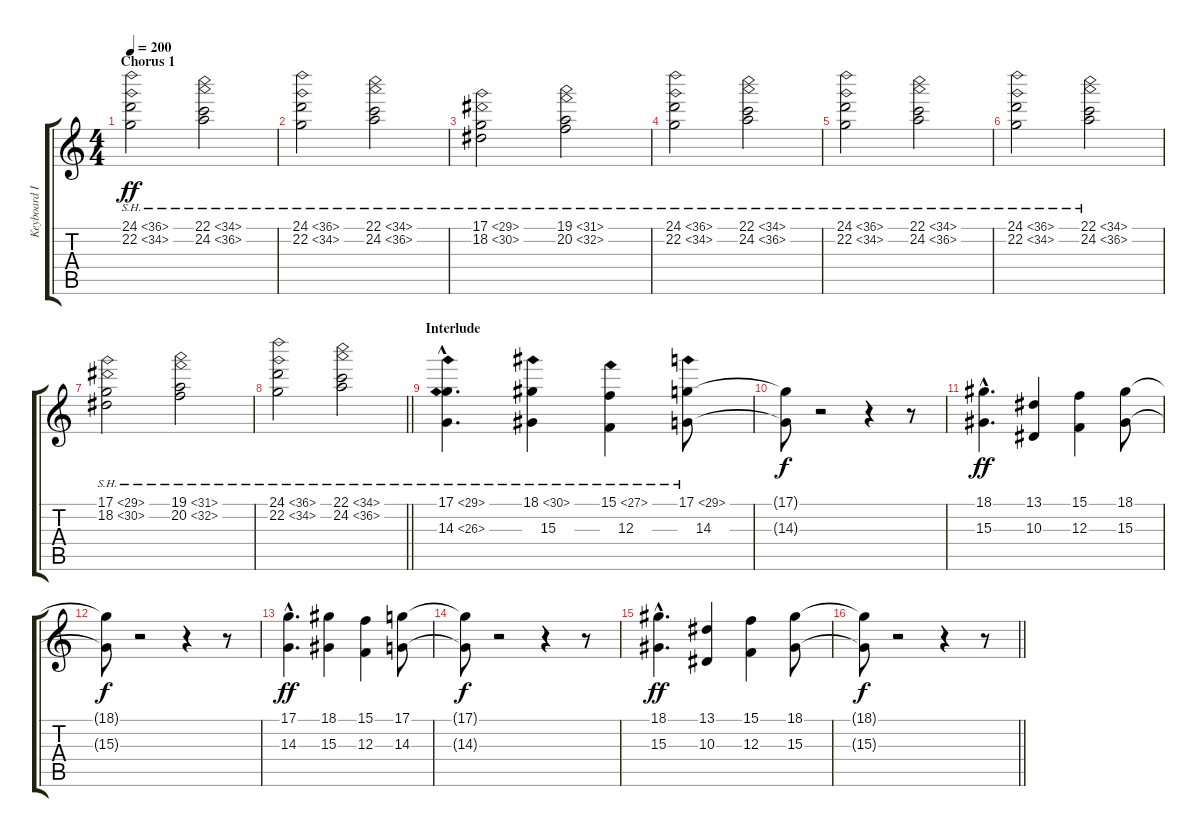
\track ("Keyboard I" "Keyboard I") {instrument pad1newage}
\staff {score tabs}
\tuning (D4 A3 F3 C3 G2 D2) {hide}
\ts (4 4)
\section ("" "Chorus 1")
\tempo 200
\clef g2
\ks c
(24.1{sh 12} 22.2{sh 12}).2{dy ff volume 10} (22.1{sh 12} 24.2{sh 12}).2 |
(24.1{sh 12} 22.2{sh 12}).2{volume 10} (22.1{sh 12} 24.2{sh 12}).2 |
(17.1{sh 12} 18.2{sh 12}).2 (19.1{sh 12} 20.2{sh 12}).2 |
(24.1{sh 12} 22.2{sh 12}).2{volume 10} (22.1{sh 12} 24.2{sh 12}).2 |
(24.1{sh 12} 22.2{sh 12}).2{volume 10} (22.1{sh 12} 24.2{sh 12}).2 |
(24.1{sh 12} 22.2{sh 12}).2{volume 10} (22.1{sh 12} 24.2{sh 12}).2 |
(17.1{sh 12} 18.2{sh 12}).2 (19.1{sh 12} 20.2{sh 12}).2 |
\barLineRight lightlight
(24.1{sh 12} 22.2{sh 12}).2{volume 10} (22.1{sh 12} 24.2{sh 12}).2 |
\section ("" "Interlude")
(17.1{sh 12 hac} 14.3{sh 12 hac}).4{d volume 16 balance 8 instrument orchestrahit} (18.1{sh 12} 15.3).4 (15.1{sh 12} 12.3).4 (17.1{sh 12} 14.3).8 |
(17.1{t} 14.3{t}).8{dy f} r.2 r.4 r.8 |
(18.1{hac} 15.3{hac}).4{d dy ff volume 16 balance 8 instrument orchestrahit} (13.1 10.3).4 (15.1 12.3).4 (18.1 15.3).8 |
(18.1{t} 15.3{t}).8{dy f} r.2 r.4 r.8 |
(17.1{hac} 14.3{hac}).4{d dy ff volume 16 balance 8 instrument orchestrahit} (18.1 15.3).4 (15.1 12.3).4 (17.1 14.3).8 |
(17.1{t} 14.3{t}).8{dy f} r.2 r.4 r.8 |
(18.1{hac} 15.3{hac}).4{d dy ff volume 16 balance 8 instrument orchestrahit} (13.1 10.3).4 (15.1 12.3).4 (18.1 15.3).8 |
\barLineRight lightlight
(18.1{t} 15.3{t}).8{dy f} r.2 r.4 r.8
